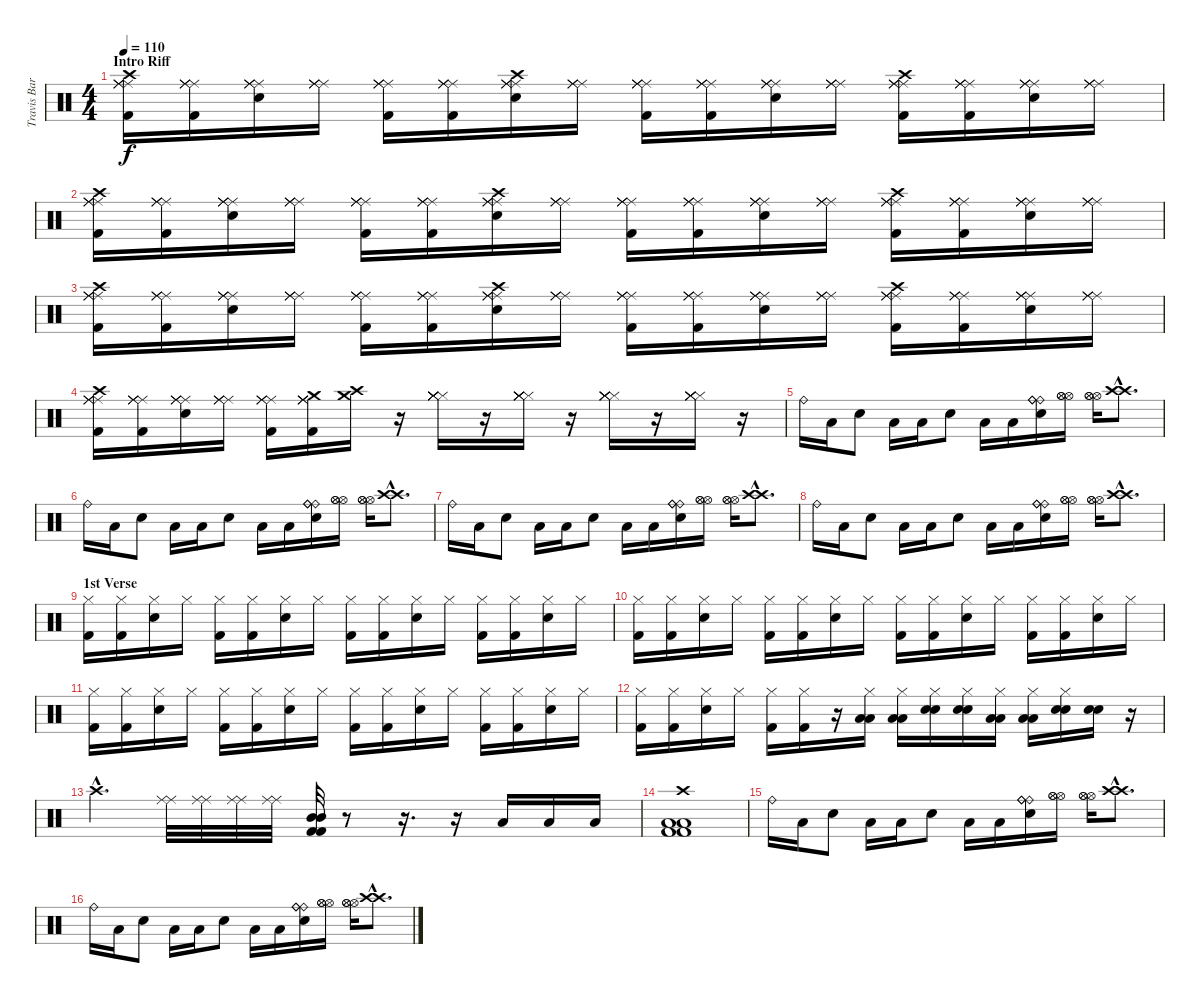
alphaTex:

\track ("Travis Barker (Drums)" "Travis Bar") {instrument percussion}
\staff {score}
\articulation defaults
\ts (4 4)
\section ("" "Intro Riff")
\tempo 110
\clef neutral
\ks c
("Ride (middle)" "Crash high (hit)" "Kick (hit) 2" "Ride (middle)" "Ride (middle)" "Ride (middle)").16{dy f} ("Ride (middle)" "Kick (hit) 2" "Ride (middle)" "Ride (middle)" "Ride (middle)").16 ("Ride (middle)" "Snare (hit) 2" "Ride (middle)" "Ride (middle)" "Ride (middle)").16 ("Ride (middle)" "Ride (middle)" "Ride (middle)" "Ride (middle)").16 ("Ride (middle)" "Kick (hit) 2" "Ride (middle)" "Ride (middle)" "Ride (middle)").16 ("Ride (middle)" "Kick (hit) 2" "Ride (middle)" "Ride (middle)" "Ride (middle)").16 ("Ride (middle)" "Crash high (hit)" "Snare (hit) 2" "Ride (middle)" "Ride (middle)" "Ride (middle)").16 ("Ride (middle)" "Ride (middle)" "Ride (middle)" "Ride (middle)").16 ("Ride (middle)" "Kick (hit) 2" "Ride (middle)" "Ride (middle)" "Ride (middle)").16 ("Ride (middle)" "Kick (hit) 2" "Ride (middle)" "Ride (middle)" "Ride (middle)").16 ("Ride (middle)" "Snare (hit) 2" "Ride (middle)" "Ride (middle)" "Ride (middle)").16 ("Ride (middle)" "Ride (middle)" "Ride (middle)" "Ride (middle)").16 ("Ride (middle)" "Crash high (hit)" "Kick (hit) 2" "Ride (middle)" "Ride (middle)" "Ride (middle)").16 ("Ride (middle)" "Kick (hit) 2" "Ride (middle)" "Ride (middle)" "Ride (middle)").16 ("Ride (middle)" "Snare (hit) 2" "Ride (middle)" "Ride (middle)" "Ride (middle)").16 ("Ride (middle)" "Ride (middle)" "Ride (middle)" "Ride (middle)").16 |
("Ride (middle)" "Crash high (hit)" "Kick (hit) 2" "Ride (middle)" "Ride (middle)" "Ride (middle)").16 ("Ride (middle)" "Kick (hit) 2" "Ride (middle)" "Ride (middle)" "Ride (middle)").16 ("Ride (middle)" "Snare (hit) 2" "Ride (middle)" "Ride (middle)" "Ride (middle)").16 ("Ride (middle)" "Ride (middle)" "Ride (middle)" "Ride (middle)").16 ("Ride (middle)" "Kick (hit) 2" "Ride (middle)" "Ride (middle)" "Ride (middle)").16 ("Ride (middle)" "Kick (hit) 2" "Ride (middle)" "Ride (middle)" "Ride (middle)").16 ("Ride (middle)" "Crash high (hit)" "Snare (hit) 2" "Ride (middle)" "Ride (middle)" "Ride (middle)").16 ("Ride (middle)" "Ride (middle)" "Ride (middle)" "Ride (middle)").16 ("Ride (middle)" "Kick (hit) 2" "Ride (middle)" "Ride (middle)" "Ride (middle)").16 ("Ride (middle)" "Kick (hit) 2" "Ride (middle)" "Ride (middle)" "Ride (middle)").16 ("Ride (middle)" "Snare (hit) 2" "Ride (middle)" "Ride (middle)" "Ride (middle)").16 ("Ride (middle)" "Ride (middle)" "Ride (middle)" "Ride (middle)").16 ("Ride (middle)" "Crash high (hit)" "Kick (hit) 2" "Ride (middle)" "Ride (middle)" "Ride (middle)").16 ("Ride (middle)" "Kick (hit) 2" "Ride (middle)" "Ride (middle)" "Ride (middle)").16 ("Ride (middle)" "Snare (hit) 2" "Ride (middle)" "Ride (middle)" "Ride (middle)").16 ("Ride (middle)" "Ride (middle)" "Ride (middle)" "Ride (middle)").16 |
("Ride (middle)" "Crash high (hit)" "Kick (hit) 2" "Ride (middle)" "Ride (middle)" "Ride (middle)").16 ("Ride (middle)" "Kick (hit) 2" "Ride (middle)" "Ride (middle)" "Ride (middle)").16 ("Ride (middle)" "Snare (hit) 2" "Ride (middle)" "Ride (middle)" "Ride (middle)").16 ("Ride (middle)" "Ride (middle)" "Ride (middle)" "Ride (middle)").16 ("Ride (middle)" "Kick (hit) 2" "Ride (middle)" "Ride (middle)" "Ride (middle)").16 ("Ride (middle)" "Kick (hit) 2" "Ride (middle)" "Ride (middle)" "Ride (middle)").16 ("Ride (middle)" "Crash high (hit)" "Snare (hit) 2" "Ride (middle)" "Ride (middle)" "Ride (middle)").16 ("Ride (middle)" "Ride (middle)" "Ride (middle)" "Ride (middle)").16 ("Ride (middle)" "Kick (hit) 2" "Ride (middle)" "Ride (middle)" "Ride (middle)").16 ("Ride (middle)" "Kick (hit) 2" "Ride (middle)" "Ride (middle)" "Ride (middle)").16 ("Ride (middle)" "Snare (hit) 2" "Ride (middle)" "Ride (middle)" "Ride (middle)").16 ("Ride (middle)" "Ride (middle)" "Ride (middle)" "Ride (middle)").16 ("Ride (middle)" "Crash high (hit)" "Kick (hit) 2" "Ride (middle)" "Ride (middle)" "Ride (middle)").16 ("Ride (middle)" "Kick (hit) 2" "Ride (middle)" "Ride (middle)" "Ride (middle)").16 ("Ride (middle)" "Snare (hit) 2" "Ride (middle)" "Ride (middle)" "Ride (middle)").16 ("Ride (middle)" "Ride (middle)" "Ride (middle)" "Ride (middle)").16 |
("Ride (middle)" "Crash high (hit)" "Kick (hit) 2" "Ride (middle)" "Ride (middle)" "Ride (middle)").16 ("Ride (middle)" "Kick (hit) 2" "Ride (middle)" "Ride (middle)" "Ride (middle)").16 ("Ride (middle)" "Snare (hit) 2" "Ride (middle)" "Ride (middle)" "Ride (middle)").16 ("Ride (middle)" "Ride (middle)" "Ride (middle)" "Ride (middle)").16 ("Ride (middle)" "Kick (hit) 2" "Ride (middle)" "Ride (middle)" "Ride (middle)").16 ("Ride (middle)" "Crash medium (hit)" "Kick (hit) 2" "Ride (middle)" "Ride (middle)" "Ride (middle)").16 ("Crash medium (hit)" "Crash high (hit)").16 r.16 ("Hi-Hat (closed)" "Hi-Hat (closed)" "Hi-Hat (closed)" "Hi-Hat (closed)" "Hi-Hat (closed)" "Hi-Hat (closed)").16 r.16 ("Hi-Hat (closed)" "Hi-Hat (closed)" "Hi-Hat (closed)" "Hi-Hat (closed)" "Hi-Hat (closed)" "Hi-Hat (closed)").16 r.16 ("Hi-Hat (closed)" "Hi-Hat (closed)" "Hi-Hat (closed)" "Hi-Hat (closed)" "Hi-Hat (closed)" "Hi-Hat (closed)").16 r.16 ("Hi-Hat (closed)" "Hi-Hat (closed)" "Hi-Hat (closed)" "Hi-Hat (closed)" "Hi-Hat (closed)" "Hi-Hat (closed)").16 r.16 |
"Ride (bell)".16 "Low Floor Tom (hit)".16 "Snare (hit) 2".8 "Low Floor Tom (hit)".16 "Low Floor Tom (hit)".16 "Snare (hit) 2".8 "Low Floor Tom (hit)".16 "Low Floor Tom (hit)".16 ("Snare (hit) 2" "Ride (bell)" "Ride (bell)" "Ride (bell)").16 ("Hi-Hat (open)" "Hi-Hat (open)" "Hi-Hat (open)").16 ("Hi-Hat (open)" "Hi-Hat (open)" "Hi-Hat (open)").16 ("Crash high (hit)"{hac} "Crash high (hit)"{hac}).8{d} |
"Ride (bell)".16 "Low Floor Tom (hit)".16 "Snare (hit) 2".8 "Low Floor Tom (hit)".16 "Low Floor Tom (hit)".16 "Snare (hit) 2".8 "Low Floor Tom (hit)".16 "Low Floor Tom (hit)".16 ("Snare (hit) 2" "Ride (bell)" "Ride (bell)" "Ride (bell)").16 ("Hi-Hat (open)" "Hi-Hat (open)" "Hi-Hat (open)").16 ("Hi-Hat (open)" "Hi-Hat (open)" "Hi-Hat (open)").16 ("Crash high (hit)"{hac} "Crash high (hit)"{hac}).8{d} |
"Ride (bell)".16 "Low Floor Tom (hit)".16 "Snare (hit) 2".8 "Low Floor Tom (hit)".16 "Low Floor Tom (hit)".16 "Snare (hit) 2".8 "Low Floor Tom (hit)".16 "Low Floor Tom (hit)".16 ("Snare (hit) 2" "Ride (bell)" "Ride (bell)" "Ride (bell)").16 ("Hi-Hat (open)" "Hi-Hat (open)" "Hi-Hat (open)").16 ("Hi-Hat (open)" "Hi-Hat (open)" "Hi-Hat (open)").16 ("Crash high (hit)"{hac} "Crash high (hit)"{hac}).8{d} |
"Ride (bell)".16 "Low Floor Tom (hit)".16 "Snare (hit) 2".8 "Low Floor Tom (hit)".16 "Low Floor Tom (hit)".16 "Snare (hit) 2".8 "Low Floor Tom (hit)".16 "Low Floor Tom (hit)".16 ("Snare (hit) 2" "Ride (bell)" "Ride (bell)" "Ride (bell)").16 ("Hi-Hat (open)" "Hi-Hat (open)" "Hi-Hat (open)").16 ("Hi-Hat (open)" "Hi-Hat (open)" "Hi-Hat (open)").16 ("Crash high (hit)"{hac} "Crash high (hit)"{hac}).8{d} |
\section ("" "1st Verse")
("Hi-Hat (closed)" "Kick (hit) 2").16 ("Hi-Hat (closed)" "Kick (hit) 2").16 ("Hi-Hat (closed)" "Snare (hit) 2").16 "Hi-Hat (closed)".16 ("Hi-Hat (closed)" "Kick (hit) 2").16 ("Hi-Hat (closed)" "Kick (hit) 2").16 ("Hi-Hat (closed)" "Snare (hit) 2").16 "Hi-Hat (closed)".16 ("Hi-Hat (closed)" "Kick (hit) 2").16 ("Hi-Hat (closed)" "Kick (hit) 2").16 ("Hi-Hat (closed)" "Snare (hit) 2").16 "Hi-Hat (closed)".16 ("Hi-Hat (closed)" "Kick (hit) 2").16 ("Hi-Hat (closed)" "Kick (hit) 2").16 ("Hi-Hat (closed)" "Snare (hit) 2").16 "Hi-Hat (closed)".16 |
("Hi-Hat (closed)" "Kick (hit) 2").16 ("Hi-Hat (closed)" "Kick (hit) 2").16 ("Hi-Hat (closed)" "Snare (hit) 2").16 "Hi-Hat (closed)".16 ("Hi-Hat (closed)" "Kick (hit) 2").16 ("Hi-Hat (closed)" "Kick (hit) 2").16 ("Hi-Hat (closed)" "Snare (hit) 2").16 "Hi-Hat (closed)".16 ("Hi-Hat (closed)" "Kick (hit) 2").16 ("Hi-Hat (closed)" "Kick (hit) 2").16 ("Hi-Hat (closed)" "Snare (hit) 2").16 "Hi-Hat (closed)".16 ("Hi-Hat (closed)" "Kick (hit) 2").16 ("Hi-Hat (closed)" "Kick (hit) 2").16 ("Hi-Hat (closed)" "Snare (hit) 2").16 "Hi-Hat (closed)".16 |
("Hi-Hat (closed)" "Kick (hit) 2").16 ("Hi-Hat (closed)" "Kick (hit) 2").16 ("Hi-Hat (closed)" "Snare (hit) 2").16 "Hi-Hat (closed)".16 ("Hi-Hat (closed)" "Kick (hit) 2").16 ("Hi-Hat (closed)" "Kick (hit) 2").16 ("Hi-Hat (closed)" "Snare (hit) 2").16 "Hi-Hat (closed)".16 ("Hi-Hat (closed)" "Kick (hit) 2").16 ("Hi-Hat (closed)" "Kick (hit) 2").16 ("Hi-Hat (closed)" "Snare (hit) 2").16 "Hi-Hat (closed)".16 ("Hi-Hat (closed)" "Kick (hit) 2").16 ("Hi-Hat (closed)" "Kick (hit) 2").16 ("Hi-Hat (closed)" "Snare (hit) 2").16 "Hi-Hat (closed)".16 |
("Hi-Hat (closed)" "Kick (hit) 2").16 ("Hi-Hat (closed)" "Kick (hit) 2").16 ("Hi-Hat (closed)" "Snare (hit) 2").16 "Hi-Hat (closed)".16 ("Hi-Hat (closed)" "Kick (hit) 2").16 ("Hi-Hat (closed)" "Kick (hit) 2").16 r.16 ("Hi-Hat (closed)" "Low Floor Tom (hit)" "Low Floor Tom (hit)").16 ("Hi-Hat (closed)" "Low Floor Tom (hit)" "Low Floor Tom (hit)").16 ("Hi-Hat (closed)" "Snare (hit) 2" "Snare (hit) 2").16 ("Hi-Hat (closed)" "Snare (hit) 2" "Snare (hit) 2").16 ("Hi-Hat (closed)" "Low Floor Tom (hit)" "Low Floor Tom (hit)").16 ("Hi-Hat (closed)" "Low Floor Tom (hit)" "Low Floor Tom (hit)").16 ("Hi-Hat (closed)" "Snare (hit) 2" "Snare (hit) 2").16 ("Snare (hit) 2" "Snare (hit) 2").16 r.16 |
"Crash high (hit)"{hac}.4{d} ("Ride (middle)" "Ride (middle)").32 ("Ride (middle)" "Ride (middle)").32 ("Ride (middle)" "Ride (middle)").32 ("Ride (middle)" "Ride (middle)").32 ("Mid Tom (hit)" "Mid Tom (hit)" "Kick (hit) 2" "Kick (hit) 2").32 r.8 r.16{d} r.16 "Low Floor Tom (hit)".16 "Low Floor Tom (hit)".16 "Low Floor Tom (hit)".16 |
("Kick (hit) 2" "Kick (hit) 2" "Low Floor Tom (hit)" "Low Floor Tom (hit)" "Crash high (hit)").1 |
"Ride (bell)".16 "Low Floor Tom (hit)".16 "Snare (hit) 2".8 "Low Floor Tom (hit)".16 "Low Floor Tom (hit)".16 "Snare (hit) 2".8 "Low Floor Tom (hit)".16 "Low Floor Tom (hit)".16 ("Snare (hit) 2" "Ride (bell)" "Ride (bell)" "Ride (bell)").16 ("Hi-Hat (open)" "Hi-Hat (open)" "Hi-Hat (open)").16 ("Hi-Hat (open)" "Hi-Hat (open)" "Hi-Hat (open)").16 ("Crash high (hit)"{hac} "Crash high (hit)"{hac}).8{d} |
"Ride (bell)".16 "Low Floor Tom (hit)".16 "Snare (hit) 2".8 "Low Floor Tom (hit)".16 "Low Floor Tom (hit)".16 "Snare (hit) 2".8 "Low Floor Tom (hit)".16 "Low Floor Tom (hit)".16 ("Snare (hit) 2" "Ride (bell)" "Ride (bell)" "Ride (bell)").16 ("Hi-Hat (open)" "Hi-Hat (open)" "Hi-Hat (open)").16 ("Hi-Hat (open)" "Hi-Hat (open)" "Hi-Hat (open)").16 ("Crash high (hit)"{hac} "Crash high (hit)"{hac}).8{d}
